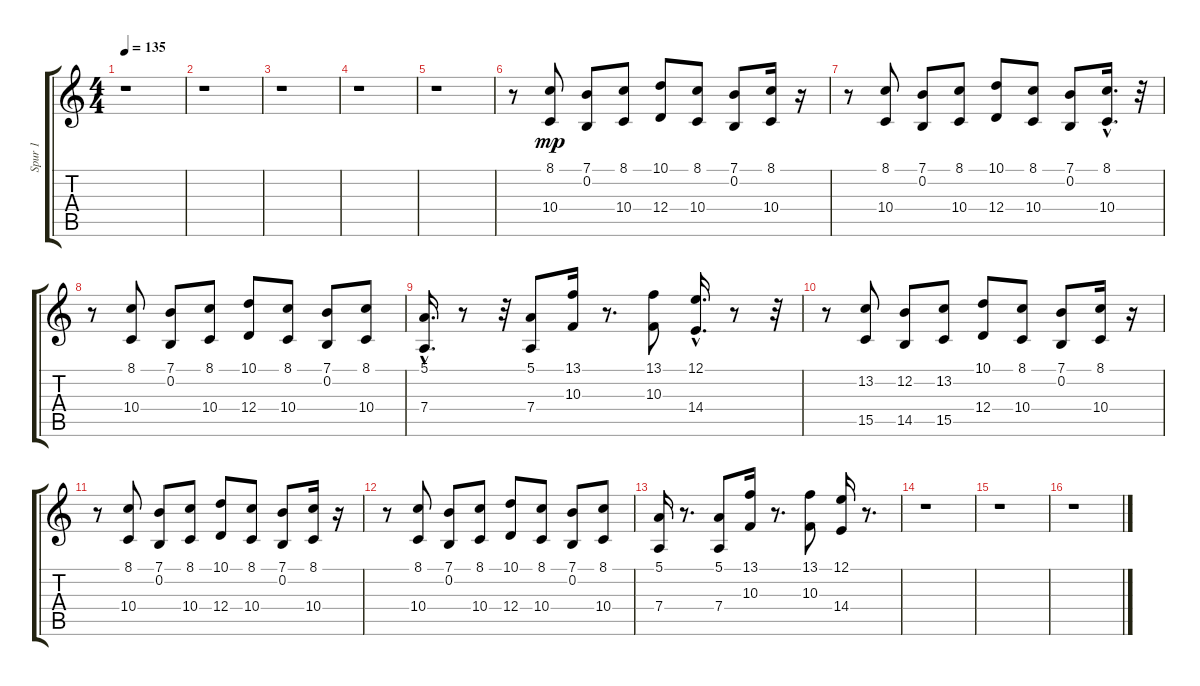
\track ("Spur 1" "Spur 1") {instrument lead2sawtooth}
\staff {score tabs}
\tuning (E4 B3 G3 D3 A2 E2) {hide}
\ts (4 4)
\tempo 135
\clef g2
\ks c
r.1{dy mp} |
r.1 |
r.1 |
r.1 |
r.1 |
r.8 (8.1 10.4).8 (7.1 0.2).8 (8.1 10.4).8 (10.1 12.4).8 (8.1 10.4).8 (7.1 0.2).8 (8.1 10.4).16 r.16 |
r.8 (8.1 10.4).8 (7.1 0.2).8 (8.1 10.4).8 (10.1 12.4).8 (8.1 10.4).8 (7.1 0.2).8 (8.1{hac} 10.4{hac}).16{d} r.32 |
r.8 (8.1 10.4).8 (7.1 0.2).8 (8.1 10.4).8 (10.1 12.4).8 (8.1 10.4).8 (7.1 0.2).8 (8.1 10.4).8 |
(5.1{hac} 7.4{hac}).16{d} r.8 r.32 (5.1 7.4).8 (13.1 10.3).16 r.8{d} (13.1 10.3).8 (12.1{hac} 14.4{hac}).16{d} r.8 r.32 |
r.8 (13.2 15.5).8 (12.2 14.5).8 (13.2 15.5).8 (10.1 12.4).8 (8.1 10.4).8 (7.1 0.2).8 (8.1 10.4).16 r.16 |
r.8 (8.1 10.4).8 (7.1 0.2).8 (8.1 10.4).8 (10.1 12.4).8 (8.1 10.4).8 (7.1 0.2).8 (8.1 10.4).16 r.16 |
r.8 (8.1 10.4).8 (7.1 0.2).8 (8.1 10.4).8 (10.1 12.4).8 (8.1 10.4).8 (7.1 0.2).8 (8.1 10.4).8 |
(5.1 7.4).16 r.8{d} (5.1 7.4).8 (13.1 10.3).16 r.8{d} (13.1 10.3).8 (12.1 14.4).16 r.8{d} |
r.1 |
r.1 |
r.1
